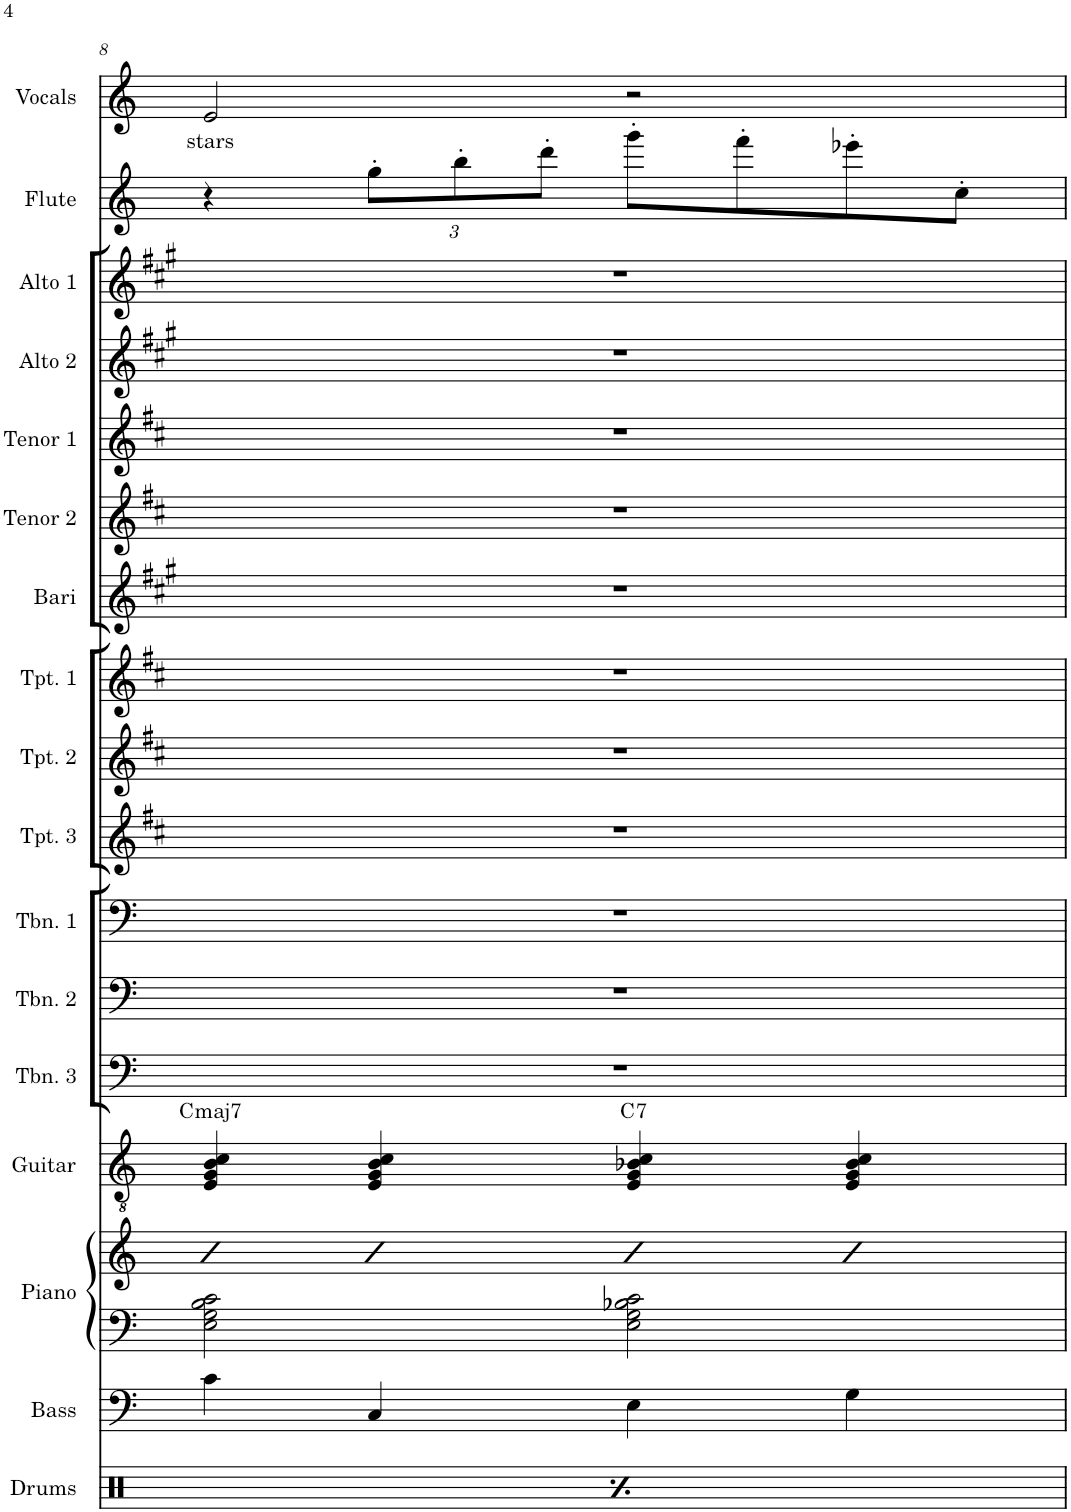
**kern	**kern	**kern	**kern	**kern	**harte	**kern	**kern	**kern	**kern	**kern	**kern	**kern	**kern	**kern	**kern	**kern	**kern	**kern	**text
*part17	*part16	*part15	*part15	*part14	*part14	*part13	*part12	*part11	*part10	*part9	*part8	*part7	*part6	*part5	*part4	*part3	*part2	*part1	*part1
*staff18	*staff17	*staff16	*staff15	*staff14	*	*staff13	*staff12	*staff11	*staff10	*staff9	*staff8	*staff7	*staff6	*staff5	*staff4	*staff3	*staff2	*staff1	*staff1
*I"Drums	*I"Bass	*I"Piano	*	*I"Guitar	*	*I"Trombone 3	*I"Trombone 2	*I"Trombone 1	*I"Trumpet 3	*I"Trumpet 2	*I"Trumpet 1	*I"Baritone Sax	*I"Tenor Sax 2	*I"Tenor Sax 1	*I"Alto Sax 2	*I"Alto Sax 1	*I"Flute	*I"Vocals	*
*I'Drums	*I'Bass	*I'Piano	*	*I'Guitar	*	*I'Tbn. 3	*I'Tbn. 2	*I'Tbn. 1	*I'Tpt. 3	*I'Tpt. 2	*I'Tpt. 1	*I'Bari	*I'Tenor 2	*I'Tenor 1	*I'Alto 2	*I'Alto 1	*I'Flute	*I'Vocals	*
!!LO:PB:g=z
*clefX	*clefF4	*clefF4	*clefG2	*clefGv2	*	*clefF4	*clefF4	*clefF4	*clefG2	*clefG2	*clefG2	*clefG2	*clefG2	*clefG2	*clefG2	*clefG2	*clefG2	*clefG2	*
*	*Trd7c12	*	*	*	*	*	*	*	*Trd1c2	*Trd1c2	*Trd1c2	*Trd12c21	*Trd8c14	*Trd8c14	*Trd5c9	*Trd5c9	*	*	*
*k[]	*k[]	*k[]	*k[]	*k[]	*	*k[]	*k[]	*k[]	*k[f#c#]	*k[f#c#]	*k[f#c#]	*k[f#c#g#]	*k[f#c#]	*k[f#c#]	*k[f#c#g#]	*k[f#c#g#]	*k[]	*k[]	*
*M4/4	*M4/4	*M4/4	*M4/4	*M4/4	*	*M4/4	*M4/4	*M4/4	*M4/4	*M4/4	*M4/4	*M4/4	*M4/4	*M4/4	*M4/4	*M4/4	*M4/4	*M4/4	*
=8	=8	=8	=8	=8	=8	=8	=8	=8	=8	=8	=8	=8	=8	=8	=8	=8	=8	=8	=8
*^	*	*	*	*	*	*	*	*	*	*	*	*	*	*	*	*	*	*	*
!	!	!	!	!	!	!LO:H:kt=maj7	!	!	!	!	!	!	!	!	!	!	!	!	!	!LO:LY:b
4Rff/	4Rf\	4c\	2E\ 2G\ 2B\ 2c\	4b	4E/ 4G/ 4B/ 4c/	C:maj7	1r	1r	1r	1r	1r	1r	1r	1r	1r	1r	1r	4r	2e/	stars
*	*	*	*	*	*	*	*	*	*	*	*	*	*	*	*	*	*	*Xbrackettup	*	*
8Rff/L	4Rd\	4C/	.	4b	4E/ 4G/ 4B/ 4c/	.	.	.	.	.	.	.	.	.	.	.	.	12gg'\L	.	.
.	.	.	.	.	.	.	.	.	.	.	.	.	.	.	.	.	.	12bb'\	.	.
8Rff/J	.	.	.	.	.	.	.	.	.	.	.	.	.	.	.	.	.	.	.	.
.	.	.	.	.	.	.	.	.	.	.	.	.	.	.	.	.	.	12ddd'\J	.	.
!	!	!	!	!	!	!LO:H:kt=7	!	!	!	!	!	!	!	!	!	!	!	!	!	!
4Rff/	4Rf\	4E\	2E\ 2G\ 2B-X\ 2c\	4b	4E/ 4G/ 4B-X/ 4c/	C:7	.	.	.	.	.	.	.	.	.	.	.	8ggg'\L	2r	.
.	.	.	.	.	.	.	.	.	.	.	.	.	.	.	.	.	.	8fff'\	.	.
8Rff/L	4Rd\	4G\	.	4b	4E/ 4G/ 4B-/ 4c/	.	.	.	.	.	.	.	.	.	.	.	.	8eee-X'\	.	.
8Rff/J	.	.	.	.	.	.	.	.	.	.	.	.	.	.	.	.	.	8cc'\J	.	.
*v	*v	*	*	*	*	*	*	*	*	*	*	*	*	*	*	*	*	*	*	*
=	=	=	=	=	=	=	=	=	=	=	=	=	=	=	=	=	=	=	=
*-	*-	*-	*-	*-	*-	*-	*-	*-	*-	*-	*-	*-	*-	*-	*-	*-	*-	*-	*-
